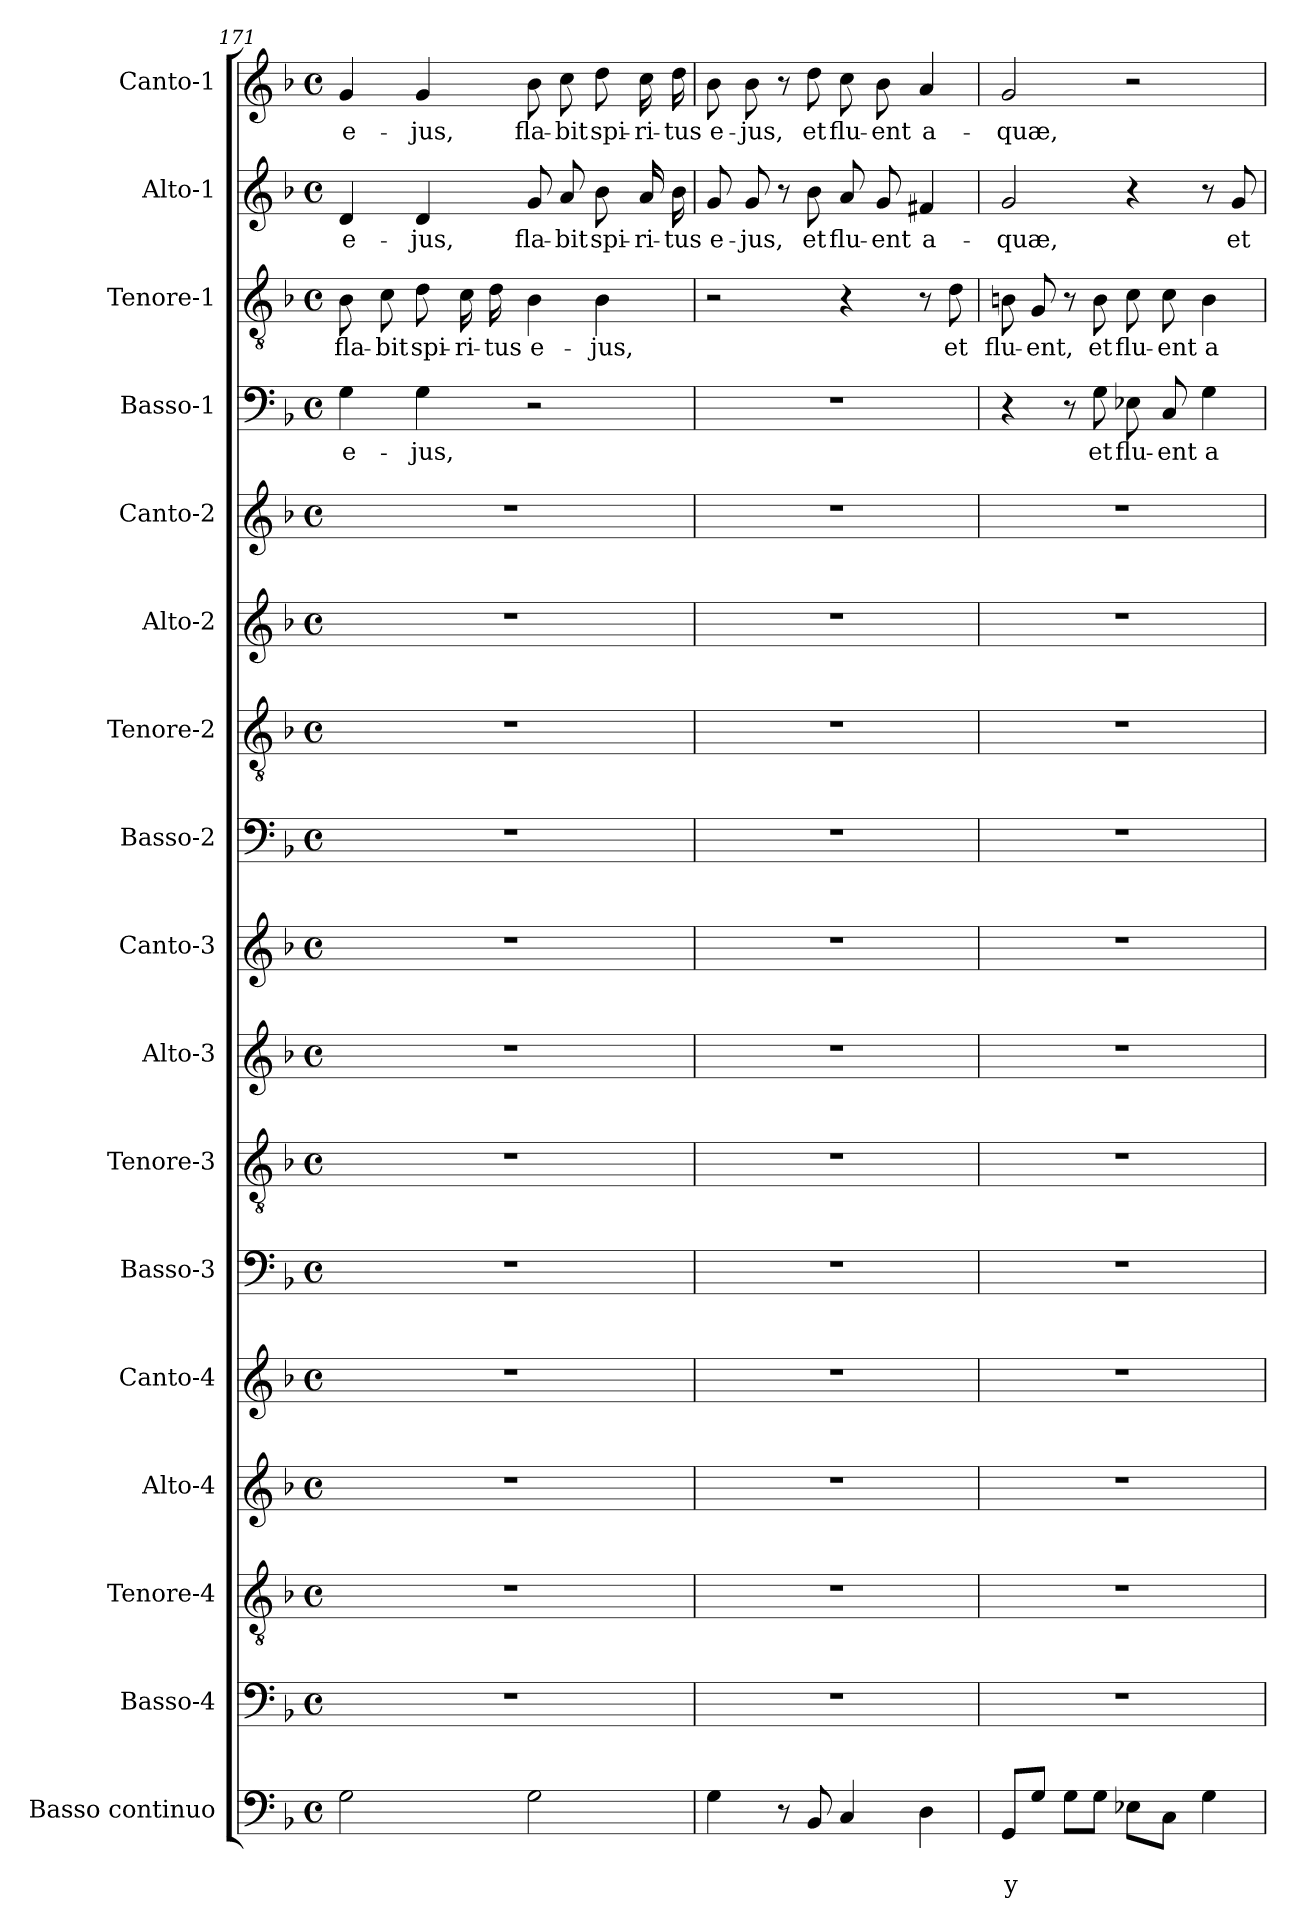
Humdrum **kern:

**kern	**text	**text	**kern	**kern	**kern	**kern	**kern	**kern	**kern	**kern	**kern	**kern	**kern	**kern	**kern	**text	**kern	**text	**kern	**text	**kern	**text
*part17	*part17	*part17	*part16	*part15	*part14	*part13	*part12	*part11	*part10	*part9	*part8	*part7	*part6	*part5	*part4	*part4	*part3	*part3	*part2	*part2	*part1	*part1
*staff17	*staff17	*staff17	*staff16	*staff15	*staff14	*staff13	*staff12	*staff11	*staff10	*staff9	*staff8	*staff7	*staff6	*staff5	*staff4	*staff4	*staff3	*staff3	*staff2	*staff2	*staff1	*staff1
*I"Basso continuo	*	*	*I"Basso-4	*I"Tenore-4	*I"Alto-4	*I"Canto-4	*I"Basso-3	*I"Tenore-3	*I"Alto-3	*I"Canto-3	*I"Basso-2	*I"Tenore-2	*I"Alto-2	*I"Canto-2	*I"Basso-1	*	*I"Tenore-1	*	*I"Alto-1	*	*I"Canto-1	*
*I'BC	*	*	*I'B4	*I'T4	*I'A4	*I'C4	*I'B3	*I'T3	*I'A3	*I'C3	*I'B2	*I'T2	*I'A2	*I'C2	*I'B1	*	*I'T1	*	*I'A1	*	*I'C1	*
!!LO:PB:g=z
*clefF4	*	*	*clefF4	*clefGv2	*clefG2	*clefG2	*clefF4	*clefGv2	*clefG2	*clefG2	*clefF4	*clefGv2	*clefG2	*clefG2	*clefF4	*	*clefGv2	*	*clefG2	*	*clefG2	*
*k[b-]	*	*	*k[b-]	*k[b-]	*k[b-]	*k[b-]	*k[b-]	*k[b-]	*k[b-]	*k[b-]	*k[b-]	*k[b-]	*k[b-]	*k[b-]	*k[b-]	*	*k[b-]	*	*k[b-]	*	*k[b-]	*
*F:	*	*	*F:	*F:	*F:	*F:	*F:	*F:	*F:	*F:	*F:	*F:	*F:	*F:	*F:	*	*F:	*	*F:	*	*F:	*
*M4/4	*	*	*M4/4	*M4/4	*M4/4	*M4/4	*M4/4	*M4/4	*M4/4	*M4/4	*M4/4	*M4/4	*M4/4	*M4/4	*M4/4	*	*M4/4	*	*M4/4	*	*M4/4	*
*met(c)	*	*	*met(c)	*met(c)	*met(c)	*met(c)	*met(c)	*met(c)	*met(c)	*met(c)	*met(c)	*met(c)	*met(c)	*met(c)	*met(c)	*	*met(c)	*	*met(c)	*	*met(c)	*
=171	=171	=171	=171	=171	=171	=171	=171	=171	=171	=171	=171	=171	=171	=171	=171	=171	=171	=171	=171	=171	=171	=171
!	!	!	!	!	!	!	!	!	!	!	!	!	!	!	!	!LO:LY:b	!	!	!	!	!	!
!	!	!	!	!	!	!	!	!	!	!	!	!	!	!	!	!	!	!LO:LY:b	!	!	!	!
!	!	!	!	!	!	!	!	!	!	!	!	!	!	!	!	!	!	!	!	!LO:LY:b	!	!
!	!	!	!	!	!	!	!	!	!	!	!	!	!	!	!	!	!	!	!	!	!	!LO:LY:b
2G\	.	.	1r	1r	1r	1r	1r	1r	1r	1r	1r	1r	1r	1r	4G\	e-	8B-\	fla-	4d/	e-	4g/	e-
!	!	!	!	!	!	!	!	!	!	!	!	!	!	!	!	!	!	!LO:LY:b	!	!	!	!
.	.	.	.	.	.	.	.	.	.	.	.	.	.	.	.	.	8c\	-bit	.	.	.	.
!	!	!	!	!	!	!	!	!	!	!	!	!	!	!	!	!LO:LY:b	!	!	!	!	!	!
!	!	!	!	!	!	!	!	!	!	!	!	!	!	!	!	!	!	!LO:LY:b	!	!	!	!
!	!	!	!	!	!	!	!	!	!	!	!	!	!	!	!	!	!	!	!	!LO:LY:b	!	!
!	!	!	!	!	!	!	!	!	!	!	!	!	!	!	!	!	!	!	!	!	!	!LO:LY:b
.	.	.	.	.	.	.	.	.	.	.	.	.	.	.	4G\	-jus,	8d\	spi-	4d/	-jus,	4g/	-jus,
!	!	!	!	!	!	!	!	!	!	!	!	!	!	!	!	!	!	!LO:LY:b	!	!	!	!
.	.	.	.	.	.	.	.	.	.	.	.	.	.	.	.	.	16c\	-ri-	.	.	.	.
!	!	!	!	!	!	!	!	!	!	!	!	!	!	!	!	!	!	!LO:LY:b	!	!	!	!
.	.	.	.	.	.	.	.	.	.	.	.	.	.	.	.	.	16d\	-tus	.	.	.	.
!	!	!	!	!	!	!	!	!	!	!	!	!	!	!	!	!	!	!LO:LY:b	!	!	!	!
!	!	!	!	!	!	!	!	!	!	!	!	!	!	!	!	!	!	!	!	!LO:LY:b	!	!
!	!	!	!	!	!	!	!	!	!	!	!	!	!	!	!	!	!	!	!	!	!	!LO:LY:b
2G\	.	.	.	.	.	.	.	.	.	.	.	.	.	.	2r	.	4B-\	e-	8g/	fla-	8b-\	fla-
!	!	!	!	!	!	!	!	!	!	!	!	!	!	!	!	!	!	!	!	!LO:LY:b	!	!
!	!	!	!	!	!	!	!	!	!	!	!	!	!	!	!	!	!	!	!	!	!	!LO:LY:b
.	.	.	.	.	.	.	.	.	.	.	.	.	.	.	.	.	.	.	8a/	-bit	8cc\	-bit
!	!	!	!	!	!	!	!	!	!	!	!	!	!	!	!	!	!	!LO:LY:b	!	!	!	!
!	!	!	!	!	!	!	!	!	!	!	!	!	!	!	!	!	!	!	!	!LO:LY:b	!	!
!	!	!	!	!	!	!	!	!	!	!	!	!	!	!	!	!	!	!	!	!	!	!LO:LY:b
.	.	.	.	.	.	.	.	.	.	.	.	.	.	.	.	.	4B-\	-jus,	8b-\	spi-	8dd\	spi-
!	!	!	!	!	!	!	!	!	!	!	!	!	!	!	!	!	!	!	!	!LO:LY:b	!	!
!	!	!	!	!	!	!	!	!	!	!	!	!	!	!	!	!	!	!	!	!	!	!LO:LY:b
.	.	.	.	.	.	.	.	.	.	.	.	.	.	.	.	.	.	.	16a/	-ri-	16cc\	-ri-
!	!	!	!	!	!	!	!	!	!	!	!	!	!	!	!	!	!	!	!	!LO:LY:b	!	!
!	!	!	!	!	!	!	!	!	!	!	!	!	!	!	!	!	!	!	!	!	!	!LO:LY:b
.	.	.	.	.	.	.	.	.	.	.	.	.	.	.	.	.	.	.	16b-\	-tus	16dd\	-tus
=172	=172	=172	=172	=172	=172	=172	=172	=172	=172	=172	=172	=172	=172	=172	=172	=172	=172	=172	=172	=172	=172	=172
!	!	!	!	!	!	!	!	!	!	!	!	!	!	!	!	!	!	!	!	!LO:LY:b	!	!
!	!	!	!	!	!	!	!	!	!	!	!	!	!	!	!	!	!	!	!	!	!	!LO:LY:b
4G\	.	.	1r	1r	1r	1r	1r	1r	1r	1r	1r	1r	1r	1r	1r	.	2r	.	8g/	e-	8b-\	e-
!	!	!	!	!	!	!	!	!	!	!	!	!	!	!	!	!	!	!	!	!LO:LY:b	!	!
!	!	!	!	!	!	!	!	!	!	!	!	!	!	!	!	!	!	!	!	!	!	!LO:LY:b
.	.	.	.	.	.	.	.	.	.	.	.	.	.	.	.	.	.	.	8g/	-jus,	8b-\	-jus,
8r	.	.	.	.	.	.	.	.	.	.	.	.	.	.	.	.	.	.	8r	.	8r	.
!	!	!	!	!	!	!	!	!	!	!	!	!	!	!	!	!	!	!	!	!LO:LY:b	!	!
!	!	!	!	!	!	!	!	!	!	!	!	!	!	!	!	!	!	!	!	!	!	!LO:LY:b
8BB-/	.	.	.	.	.	.	.	.	.	.	.	.	.	.	.	.	.	.	8b-\	et	8dd\	et
!	!	!	!	!	!	!	!	!	!	!	!	!	!	!	!	!	!	!	!	!LO:LY:b	!	!
!	!	!	!	!	!	!	!	!	!	!	!	!	!	!	!	!	!	!	!	!	!	!LO:LY:b
4C/	.	.	.	.	.	.	.	.	.	.	.	.	.	.	.	.	4r	.	8a/	flu-	8cc\	flu-
!	!	!	!	!	!	!	!	!	!	!	!	!	!	!	!	!	!	!	!	!LO:LY:b	!	!
!	!	!	!	!	!	!	!	!	!	!	!	!	!	!	!	!	!	!	!	!	!	!LO:LY:b
.	.	.	.	.	.	.	.	.	.	.	.	.	.	.	.	.	.	.	8g/	-ent	8b-\	-ent
!	!	!	!	!	!	!	!	!	!	!	!	!	!	!	!	!	!	!	!	!LO:LY:b	!	!
!	!	!	!	!	!	!	!	!	!	!	!	!	!	!	!	!	!	!	!	!	!	!LO:LY:b
4D\	.	.	.	.	.	.	.	.	.	.	.	.	.	.	.	.	8r	.	4f#X/	a-	4a/	a-
!	!	!	!	!	!	!	!	!	!	!	!	!	!	!	!	!	!	!LO:LY:b	!	!	!	!
.	.	.	.	.	.	.	.	.	.	.	.	.	.	.	.	.	8d\	et	.	.	.	.
=173	=173	=173	=173	=173	=173	=173	=173	=173	=173	=173	=173	=173	=173	=173	=173	=173	=173	=173	=173	=173	=173	=173
!	!	!LO:LY:b	!	!	!	!	!	!	!	!	!	!	!	!	!	!	!	!	!	!	!	!
!	!	!	!	!	!	!	!	!	!	!	!	!	!	!	!	!	!	!LO:LY:b	!	!	!	!
!	!	!	!	!	!	!	!	!	!	!	!	!	!	!	!	!	!	!	!	!LO:LY:b	!	!
!	!	!	!	!	!	!	!	!	!	!	!	!	!	!	!	!	!	!	!	!	!	!LO:LY:b
8GG/L	.	y	1r	1r	1r	1r	1r	1r	1r	1r	1r	1r	1r	1r	4r	.	8Bn\	flu-	2g/	-quæ,	2g/	-quæ,
!	!	!	!	!	!	!	!	!	!	!	!	!	!	!	!	!	!	!LO:LY:b	!	!	!	!
8G/J	.	.	.	.	.	.	.	.	.	.	.	.	.	.	.	.	8G/	-ent,	.	.	.	.
8G\L	.	.	.	.	.	.	.	.	.	.	.	.	.	.	8r	.	8r	.	.	.	.	.
!	!	!	!	!	!	!	!	!	!	!	!	!	!	!	!	!LO:LY:b	!	!	!	!	!	!
!	!	!	!	!	!	!	!	!	!	!	!	!	!	!	!	!	!	!LO:LY:b	!	!	!	!
8G\J	.	.	.	.	.	.	.	.	.	.	.	.	.	.	8G\	et	8B\	et	.	.	.	.
!	!	!	!	!	!	!	!	!	!	!	!	!	!	!	!	!LO:LY:b	!	!	!	!	!	!
!	!	!	!	!	!	!	!	!	!	!	!	!	!	!	!	!	!	!LO:LY:b	!	!	!	!
8E-X\L	.	.	.	.	.	.	.	.	.	.	.	.	.	.	8E-X\	flu-	8c\	flu-	4r	.	2r	.
!	!	!	!	!	!	!	!	!	!	!	!	!	!	!	!	!LO:LY:b	!	!	!	!	!	!
!	!	!	!	!	!	!	!	!	!	!	!	!	!	!	!	!	!	!LO:LY:b	!	!	!	!
8C\J	.	.	.	.	.	.	.	.	.	.	.	.	.	.	8C/	-ent	8c\	-ent	.	.	.	.
!	!	!	!	!	!	!	!	!	!	!	!	!	!	!	!	!LO:LY:b	!	!	!	!	!	!
!	!	!	!	!	!	!	!	!	!	!	!	!	!	!	!	!	!	!LO:LY:b	!	!	!	!
4G\	.	.	.	.	.	.	.	.	.	.	.	.	.	.	4G\	a-	4B\	a-	8r	.	.	.
!	!	!	!	!	!	!	!	!	!	!	!	!	!	!	!	!	!	!	!	!LO:LY:b	!	!
.	.	.	.	.	.	.	.	.	.	.	.	.	.	.	.	.	.	.	8g/	et	.	.
=	=	=	=	=	=	=	=	=	=	=	=	=	=	=	=	=	=	=	=	=	=	=
*-	*-	*-	*-	*-	*-	*-	*-	*-	*-	*-	*-	*-	*-	*-	*-	*-	*-	*-	*-	*-	*-	*-
